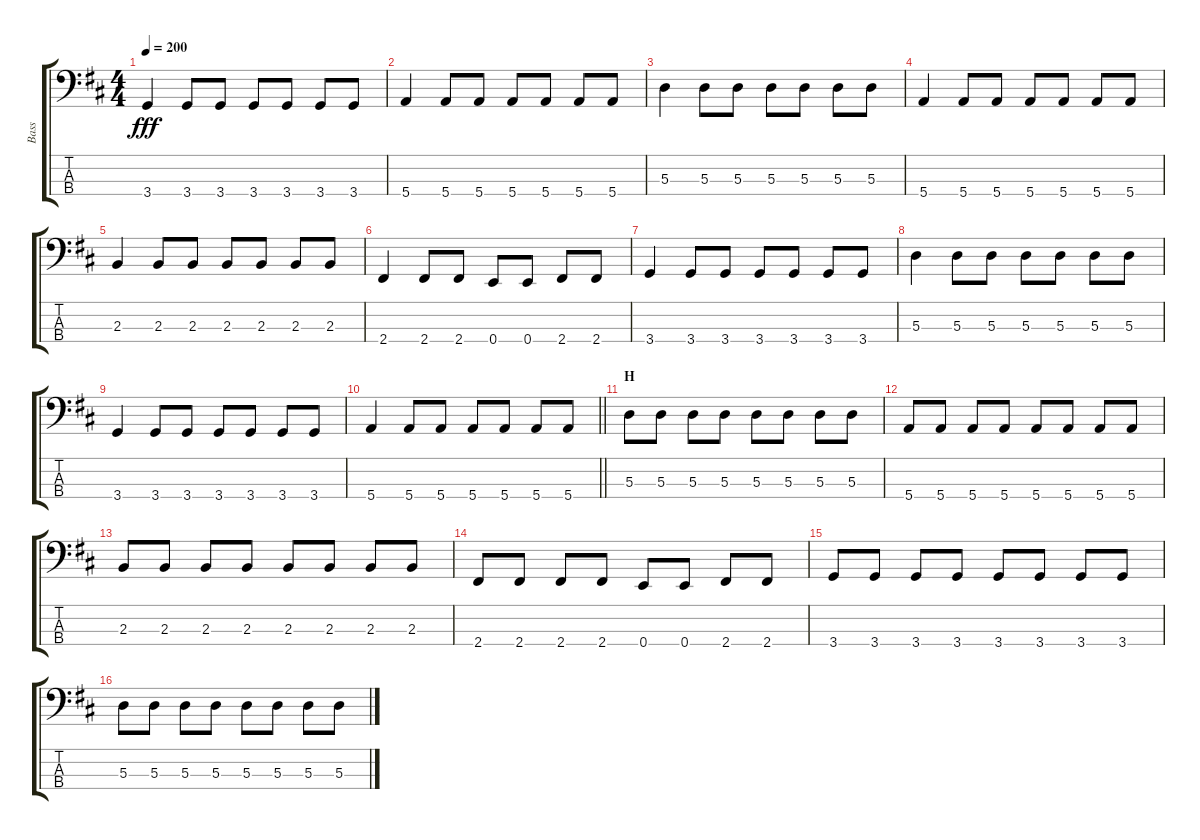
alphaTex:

\track ("Bass" "Bass") {instrument electricbasspick}
\staff {score tabs}
\tuning (G2 D2 A1 E1) {hide}
\ts (4 4)
\tempo 200
\clef f4
\ks d
3.4.4{dy fff} 3.4.8 3.4.8 3.4.8 3.4.8 3.4.8 3.4.8 |
5.4.4 5.4.8 5.4.8 5.4.8 5.4.8 5.4.8 5.4.8 |
5.3.4 5.3.8 5.3.8 5.3.8 5.3.8 5.3.8 5.3.8 |
5.4.4 5.4.8 5.4.8 5.4.8 5.4.8 5.4.8 5.4.8 |
2.3.4 2.3.8 2.3.8 2.3.8 2.3.8 2.3.8 2.3.8 |
2.4.4 2.4.8 2.4.8 0.4.8 0.4.8 2.4.8 2.4.8 |
3.4.4 3.4.8 3.4.8 3.4.8 3.4.8 3.4.8 3.4.8 |
5.3.4 5.3.8 5.3.8 5.3.8 5.3.8 5.3.8 5.3.8 |
3.4.4 3.4.8 3.4.8 3.4.8 3.4.8 3.4.8 3.4.8 |
\barLineRight lightlight
5.4.4 5.4.8 5.4.8 5.4.8 5.4.8 5.4.8 5.4.8 |
\section ("" "H")
5.3.8 5.3.8 5.3.8 5.3.8 5.3.8 5.3.8 5.3.8 5.3.8 |
5.4.8 5.4.8 5.4.8 5.4.8 5.4.8 5.4.8 5.4.8 5.4.8 |
2.3.8 2.3.8 2.3.8 2.3.8 2.3.8 2.3.8 2.3.8 2.3.8 |
2.4.8 2.4.8 2.4.8 2.4.8 0.4.8 0.4.8 2.4.8 2.4.8 |
3.4.8 3.4.8 3.4.8 3.4.8 3.4.8 3.4.8 3.4.8 3.4.8 |
5.3.8 5.3.8 5.3.8 5.3.8 5.3.8 5.3.8 5.3.8 5.3.8
